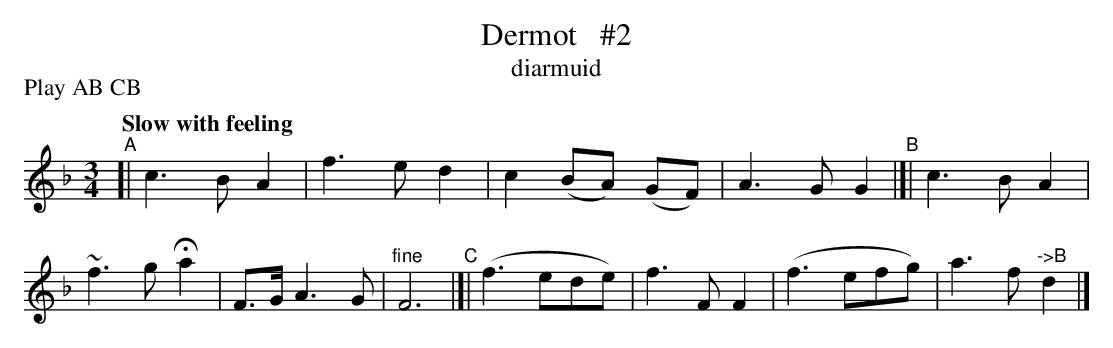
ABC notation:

X:1
T: Dermot   #2
T: diarmuid
P: Play AB CB
Q: "Slow with feeling"
M: 3/4
L: 1/8
K: F
"^A"[| c3 B A2 | f3 e d2 | c2 (BA) (GF) | A3 G G2 \
"^B"|[| c3 B A2 | ~f3g Ha2 | F>G A3 G | "^fine"F6 \
"^C"|[| (f3 ede) | f3 F F2 | (f3 efg) | a3 f "^->B"d2 |]
